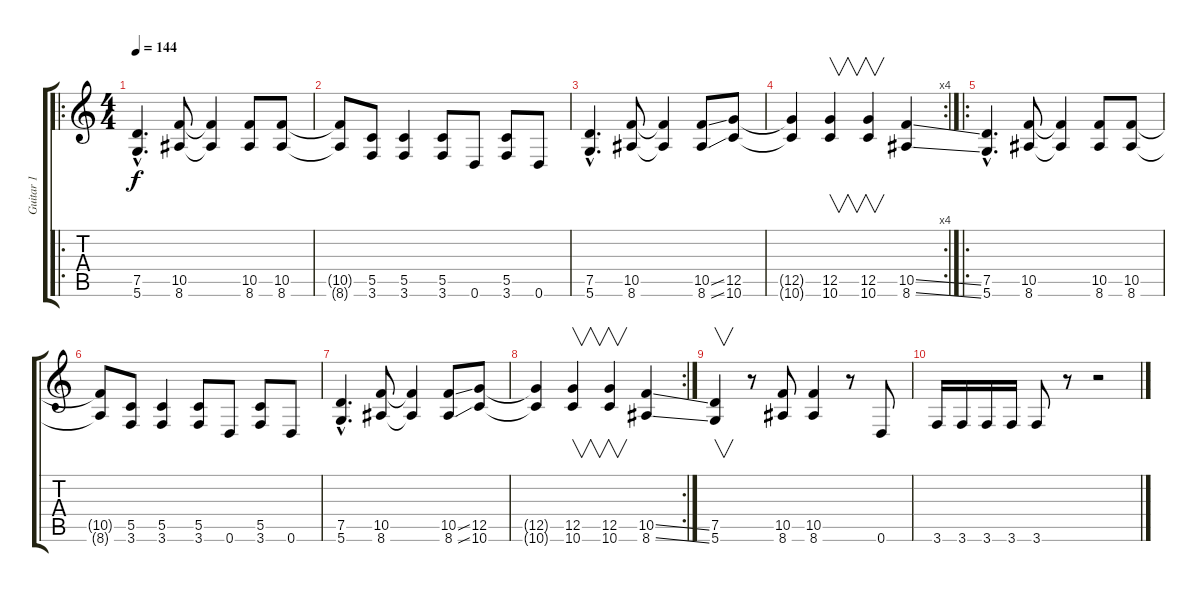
\track ("Guitar 1" "Guitar 1") {instrument distortionguitar}
\staff {score tabs}
\tuning (D4 A3 F3 C3 G2 D2) {hide}
\ro
\ts (4 4)
\tempo 144
\clef g2
\ks c
(7.5{hac} 5.6{hac}).4{d dy f} (10.5 8.6).8 (10.5{t} 8.6{t}).4 (10.5 8.6).8 (10.5 8.6).8 |
(10.5{t} 8.6{t}).8 (5.5 3.6).8 (5.5 3.6).4 (5.5 3.6).8 0.6.8 (5.5 3.6).8 0.6.8 |
(7.5{hac} 5.6{hac}).4{d} (10.5 8.6).8 (10.5{t} 8.6{t}).4 (10.5{ss} 8.6{ss}).8 (12.5 10.6).8 |
\rc 4
(12.5{t} 10.6{t}).4 (12.5 10.6).4{v} (12.5 10.6).4{v} (10.5{ss} 8.6{ss}).4 |
\ro
(7.5{hac} 5.6{hac}).4{d} (10.5 8.6).8 (10.5{t} 8.6{t}).4 (10.5 8.6).8 (10.5 8.6).8 |
(10.5{t} 8.6{t}).8 (5.5 3.6).8 (5.5 3.6).4 (5.5 3.6).8 0.6.8 (5.5 3.6).8 0.6.8 |
(7.5{hac} 5.6{hac}).4{d} (10.5 8.6).8 (10.5{t} 8.6{t}).4 (10.5{ss} 8.6{ss}).8 (12.5 10.6).8 |
\rc 2
(12.5{t} 10.6{t}).4 (12.5 10.6).4{v} (12.5 10.6).4{v} (10.5{ss} 8.6{ss}).4 |
(7.5 5.6).4{v} r.8 (10.5 8.6).8 (10.5 8.6).4 r.8 0.6.8 |
3.6.16 3.6.16 3.6.16 3.6.16 3.6.8 r.8 r.2
